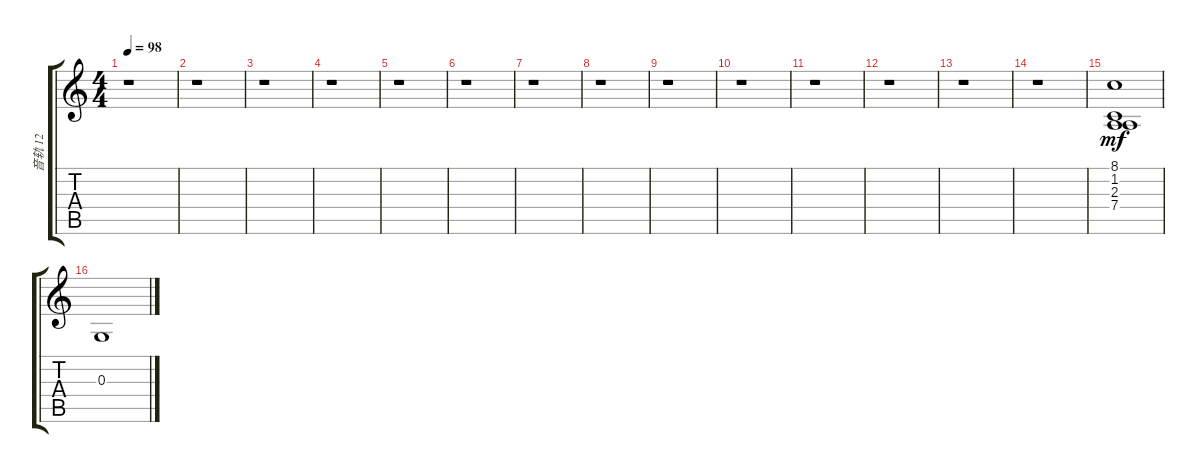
\track ("音轨 12" "音轨 12") {instrument choiraahs}
\staff {score tabs}
\tuning (E4 B3 G3 D3 A2 E2) {hide}
\ts (4 4)
\tempo 98
\clef g2
\ks c
r.1{dy mf} |
r.1 |
r.1 |
r.1 |
r.1 |
r.1 |
r.1 |
r.1 |
r.1 |
r.1 |
r.1 |
r.1 |
r.1 |
r.1 |
(8.1 1.2 2.3 7.4).1 |
0.3.1
